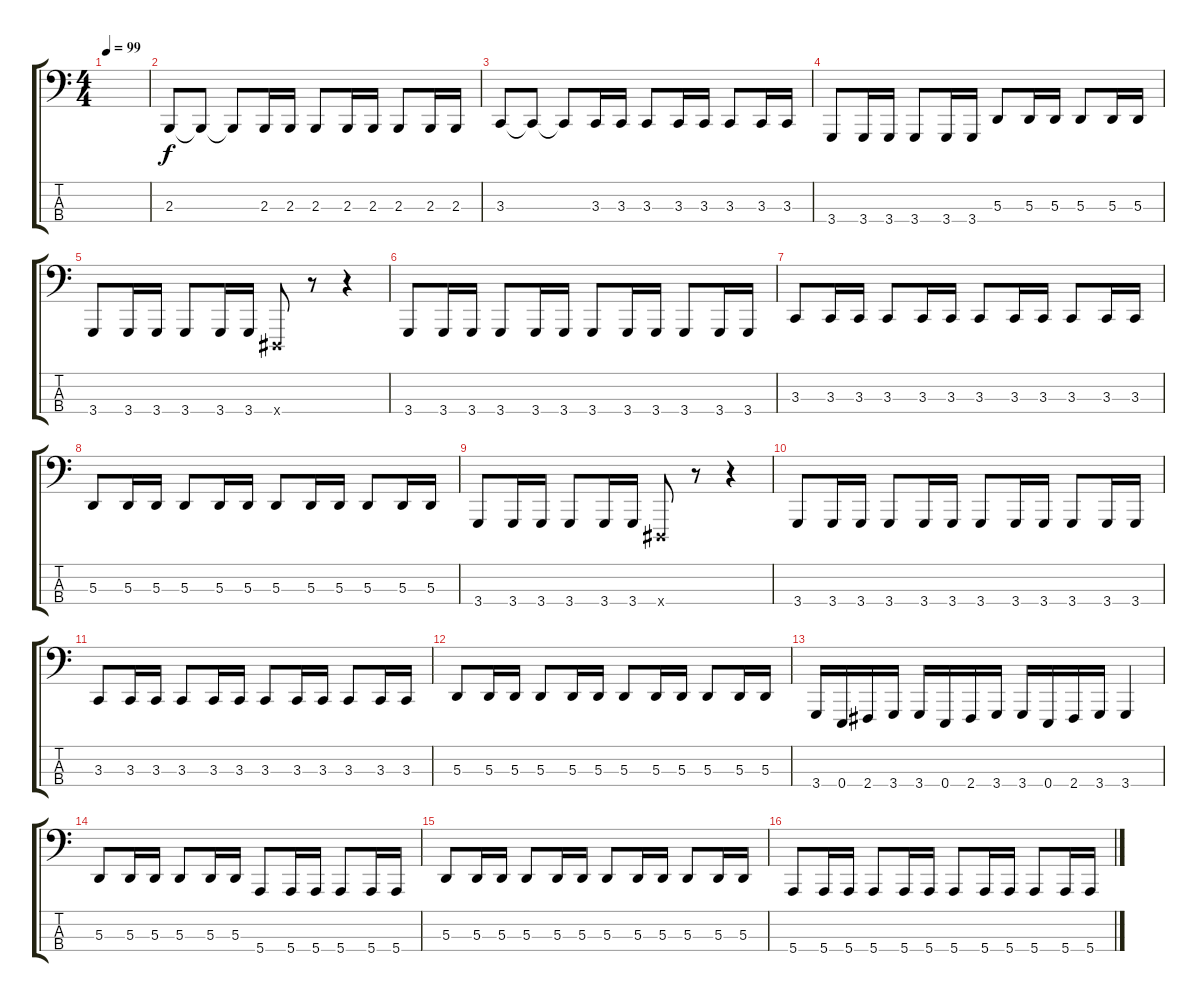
\track "" {instrument accordion}
\staff {score tabs}
\tuning (G2 D2 A1 E1) {hide}
\ts (4 4)
\tempo 99
\clef f4
\ks c
|
2.3.8 2.3{t}.8 2.3{t}.8 2.3.16 2.3.16 2.3.8 2.3.16 2.3.16 2.3.8 2.3.16 2.3.16 |
3.3.8 3.3{t}.8 3.3{t}.8 3.3.16 3.3.16 3.3.8 3.3.16 3.3.16 3.3.8 3.3.16 3.3.16 |
3.4.8 3.4.16 3.4.16 3.4.8 3.4.16 3.4.16 5.3.8 5.3.16 5.3.16 5.3.8 5.3.16 5.3.16 |
3.4.8 3.4.16 3.4.16 3.4.8 3.4.16 3.4.16 -1.4{x}.8 r.8 r.4 |
3.4.8 3.4.16 3.4.16 3.4.8 3.4.16 3.4.16 3.4.8 3.4.16 3.4.16 3.4.8 3.4.16 3.4.16 |
3.3.8 3.3.16 3.3.16 3.3.8 3.3.16 3.3.16 3.3.8 3.3.16 3.3.16 3.3.8 3.3.16 3.3.16 |
5.3.8 5.3.16 5.3.16 5.3.8 5.3.16 5.3.16 5.3.8 5.3.16 5.3.16 5.3.8 5.3.16 5.3.16 |
3.4.8 3.4.16 3.4.16 3.4.8 3.4.16 3.4.16 -1.4{x}.8 r.8 r.4 |
3.4.8 3.4.16 3.4.16 3.4.8 3.4.16 3.4.16 3.4.8 3.4.16 3.4.16 3.4.8 3.4.16 3.4.16 |
3.3.8 3.3.16 3.3.16 3.3.8 3.3.16 3.3.16 3.3.8 3.3.16 3.3.16 3.3.8 3.3.16 3.3.16 |
5.3.8 5.3.16 5.3.16 5.3.8 5.3.16 5.3.16 5.3.8 5.3.16 5.3.16 5.3.8 5.3.16 5.3.16 |
3.4.16 0.4.16 2.4.16 3.4.16 3.4.16 0.4.16 2.4.16 3.4.16 3.4.16 0.4.16 2.4.16 3.4.16 3.4.4 |
5.3.8 5.3.16 5.3.16 5.3.8 5.3.16 5.3.16 5.4.8 5.4.16 5.4.16 5.4.8 5.4.16 5.4.16 |
5.3.8 5.3.16 5.3.16 5.3.8 5.3.16 5.3.16 5.3.8 5.3.16 5.3.16 5.3.8 5.3.16 5.3.16 |
5.4.8 5.4.16 5.4.16 5.4.8 5.4.16 5.4.16 5.4.8 5.4.16 5.4.16 5.4.8 5.4.16 5.4.16
